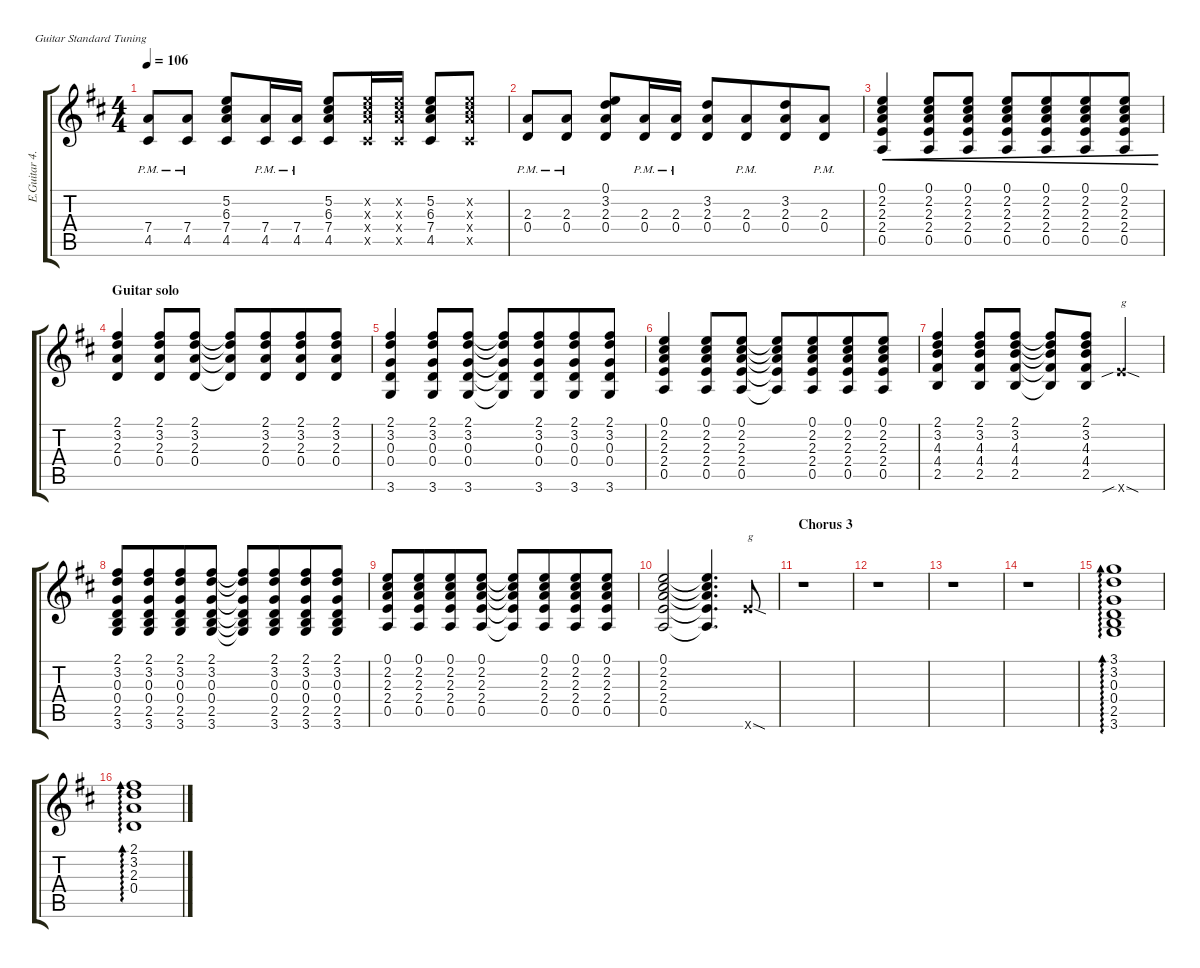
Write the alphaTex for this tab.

\defaultSystemsLayout 4
\hideDynamics
\track ("E.Guitar 4." "E.Guitar 4.") {defaultSystemsLayout 4 instrument overdrivenguitar}
\staff {score tabs}
\tuning (E4 B3 G3 D3 A2 E2)
\ts (4 4)
\tempo 106
\clef g2
\ks d
(4.5{pm acc #} 7.4{pm acc forcenatural}).8{dy mf beam Up beam merge} (4.5{pm acc #} 7.4{pm acc forcenatural}).8{beam Up beam split} (4.5{acc #} 5.2{acc forcenatural} 7.4{acc forcenatural} 6.3{acc #}).8{beam Up beam merge} (4.5{pm acc #} 7.4{pm acc forcenatural}).16{beam Up} (4.5{pm acc #} 7.4{pm acc forcenatural}).16{beam Up} (4.5{acc #} 5.2{acc forcenatural} 7.4{acc forcenatural} 6.3{acc #}).8{beam Up beam merge} (4.5{x acc #} 5.2{x acc forcenatural} 7.4{x acc forcenatural} 6.3{x acc #}).16{beam Up beam merge} (4.5{x acc #} 5.2{x acc forcenatural} 7.4{x acc forcenatural} 6.3{x acc #}).16{beam Up beam split} (4.5{acc #} 5.2{acc forcenatural} 7.4{acc forcenatural} 6.3{acc #}).8{beam Up beam merge} (4.5{x acc #} 5.2{x acc forcenatural} 7.4{x acc forcenatural} 6.3{x acc #}).8{beam Up beam merge} |
(0.4{pm acc forcenatural} 2.3{pm acc forcenatural}).8{beam Up beam merge} (0.4{pm acc forcenatural} 2.3{pm acc forcenatural}).8{beam Up beam split} (0.4{acc forcenatural} 2.3{acc forcenatural} 3.2{acc forcenatural} 0.1{acc forcenatural}).8{beam Up beam merge} (0.4{pm acc forcenatural} 2.3{pm acc forcenatural}).16{beam Up} (0.4{pm acc forcenatural} 2.3{pm acc forcenatural}).16{beam Up} (0.4{acc forcenatural} 2.3{acc forcenatural} 3.2{acc forcenatural}).8{beam Up beam merge} (0.4{pm acc forcenatural} 2.3{pm acc forcenatural}).8{beam Up beam merge} (0.4{acc forcenatural} 2.3{acc forcenatural} 3.2{acc forcenatural}).8{beam Up beam merge} (0.4{pm acc forcenatural} 2.3{pm acc forcenatural}).8{beam Up} |
(0.5{acc forcenatural} 2.4{acc forcenatural} 2.3{acc forcenatural} 2.2{acc #} 0.1{acc forcenatural}).4{cre beam Up} (0.5{acc forcenatural} 2.4{acc forcenatural} 2.2{acc #} 2.3{acc forcenatural} 0.1{acc forcenatural}).8{cre beam Up} (0.5{acc forcenatural} 2.4{acc forcenatural} 2.2{acc #} 2.3{acc forcenatural} 0.1{acc forcenatural}).8{cre beam Up} (0.5{acc forcenatural} 2.4{acc forcenatural} 2.2{acc #} 2.3{acc forcenatural} 0.1{acc forcenatural}).8{cre beam Up beam merge} (0.5{acc forcenatural} 2.4{acc forcenatural} 2.2{acc #} 2.3{acc forcenatural} 0.1{acc forcenatural}).8{cre beam Up beam merge} (0.5{acc forcenatural} 2.4{acc forcenatural} 2.2{acc #} 2.3{acc forcenatural} 0.1{acc forcenatural}).8{cre beam Up beam merge} (0.5{acc forcenatural} 2.4{acc forcenatural} 2.2{acc #} 2.3{acc forcenatural} 0.1{acc forcenatural}).8{cre beam Up} |
\section ("" "Guitar solo")
(0.4{acc forcenatural} 2.3{acc forcenatural} 3.2{acc forcenatural} 2.1{acc #}).4{beam Up beam merge} (0.4{acc forcenatural} 2.3{acc forcenatural} 3.2{acc forcenatural} 2.1{acc #}).8{beam Up beam merge} (0.4{acc forcenatural} 2.3{acc forcenatural} 3.2{acc forcenatural} 2.1{acc #}).8{beam Up beam split} (0.4{t acc forcenatural} 2.3{t acc forcenatural} 3.2{t acc forcenatural} 2.1{t acc #}).8{beam Up beam merge} (0.4{acc forcenatural} 2.3{acc forcenatural} 3.2{acc forcenatural} 2.1{acc #}).8{beam Up beam merge} (0.4{acc forcenatural} 2.3{acc forcenatural} 3.2{acc forcenatural} 2.1{acc #}).8{beam Up beam merge} (0.4{acc forcenatural} 2.3{acc forcenatural} 3.2{acc forcenatural} 2.1{acc #}).8{beam Up} |
(3.6{acc forcenatural} 0.4{acc forcenatural} 0.3{acc forcenatural} 3.2{acc forcenatural} 2.1{acc #}).4{beam Up beam merge} (3.6{acc forcenatural} 0.4{acc forcenatural} 0.3{acc forcenatural} 3.2{acc forcenatural} 2.1{acc #}).8{beam Up beam merge} (3.6{acc forcenatural} 0.4{acc forcenatural} 0.3{acc forcenatural} 3.2{acc forcenatural} 2.1{acc #}).8{beam Up} (3.6{t acc forcenatural} 0.4{t acc forcenatural} 0.3{t acc forcenatural} 3.2{t acc forcenatural} 2.1{t acc #}).8{beam Up beam merge} (3.6{acc forcenatural} 0.4{acc forcenatural} 0.3{acc forcenatural} 3.2{acc forcenatural} 2.1{acc #}).8{beam Up beam merge} (3.6{acc forcenatural} 0.4{acc forcenatural} 0.3{acc forcenatural} 3.2{acc forcenatural} 2.1{acc #}).8{beam Up beam merge} (3.6{acc forcenatural} 0.4{acc forcenatural} 0.3{acc forcenatural} 3.2{acc forcenatural} 2.1{acc #}).8{beam Up} |
(0.5{acc forcenatural} 2.4{acc forcenatural} 2.3{acc forcenatural} 0.1{acc forcenatural} 2.2{acc #}).4{beam Up beam merge} (0.5{acc forcenatural} 2.4{acc forcenatural} 2.3{acc forcenatural} 0.1{acc forcenatural} 2.2{acc #}).8{beam Up beam merge} (0.5{acc forcenatural} 2.4{acc forcenatural} 2.3{acc forcenatural} 0.1{acc forcenatural} 2.2{acc #}).8{beam Up beam split} (0.5{t acc forcenatural} 2.4{t acc forcenatural} 2.3{t acc forcenatural} 0.1{t acc forcenatural} 2.2{t acc #}).8{beam Up beam merge} (0.5{acc forcenatural} 2.4{acc forcenatural} 2.3{acc forcenatural} 0.1{acc forcenatural} 2.2{acc #}).8{beam Up beam merge} (0.5{acc forcenatural} 2.4{acc forcenatural} 2.3{acc forcenatural} 0.1{acc forcenatural} 2.2{acc #}).8{beam Up beam merge} (0.5{acc forcenatural} 2.4{acc forcenatural} 2.3{acc forcenatural} 0.1{acc forcenatural} 2.2{acc #}).8{beam Up beam split} |
(2.5{acc forcenatural} 4.4{acc #} 4.3{acc forcenatural} 3.2{acc forcenatural} 2.1{acc #}).4{beam Up beam merge} (2.5{acc forcenatural} 4.4{acc #} 4.3{acc forcenatural} 3.2{acc forcenatural} 2.1{acc #}).8{beam Up beam merge} (2.5{acc forcenatural} 4.4{acc #} 4.3{acc forcenatural} 3.2{acc forcenatural} 2.1{acc #}).8{beam Up} (2.5{t acc forcenatural} 4.4{t acc #} 4.3{t acc forcenatural} 3.2{t acc forcenatural} 2.1{t acc #}).8{beam Up beam merge} (2.5{acc forcenatural} 4.4{acc #} 4.3{acc forcenatural} 3.2{acc forcenatural} 2.1{acc #}).8{beam Up beam merge} 12.6{sib sod x acc forcenatural}.4{txt "g" beam Up} |
(3.6{acc forcenatural} 0.4{acc forcenatural} 0.3{acc forcenatural} 3.2{acc forcenatural} 2.1{acc #} 2.5{acc forcenatural}).8{beam Up beam merge} (3.6{acc forcenatural} 0.4{acc forcenatural} 0.3{acc forcenatural} 3.2{acc forcenatural} 2.1{acc #} 2.5{acc forcenatural}).8{beam Up beam merge} (3.6{acc forcenatural} 0.4{acc forcenatural} 0.3{acc forcenatural} 3.2{acc forcenatural} 2.1{acc #} 2.5{acc forcenatural}).8{beam Up beam merge} (3.6{acc forcenatural} 0.4{acc forcenatural} 0.3{acc forcenatural} 3.2{acc forcenatural} 2.1{acc #} 2.5{acc forcenatural}).8{beam Up} (3.6{t acc forcenatural} 0.4{t acc forcenatural} 0.3{t acc forcenatural} 3.2{t acc forcenatural} 2.1{t acc #} 2.5{t acc forcenatural}).8{beam Up beam merge} (3.6{acc forcenatural} 0.4{acc forcenatural} 0.3{acc forcenatural} 3.2{acc forcenatural} 2.1{acc #} 2.5{acc forcenatural}).8{beam Up beam merge} (3.6{acc forcenatural} 0.4{acc forcenatural} 0.3{acc forcenatural} 3.2{acc forcenatural} 2.1{acc #} 2.5{acc forcenatural}).8{beam Up beam merge} (3.6{acc forcenatural} 0.4{acc forcenatural} 0.3{acc forcenatural} 3.2{acc forcenatural} 2.1{acc #} 2.5{acc forcenatural}).8{beam Up} |
(0.5{acc forcenatural} 2.4{acc forcenatural} 2.3{acc forcenatural} 0.1{acc forcenatural} 2.2{acc #}).8{beam Up beam merge} (0.5{acc forcenatural} 2.4{acc forcenatural} 2.3{acc forcenatural} 0.1{acc forcenatural} 2.2{acc #}).8{beam Up beam merge} (0.5{acc forcenatural} 2.4{acc forcenatural} 2.3{acc forcenatural} 0.1{acc forcenatural} 2.2{acc #}).8{beam Up beam merge} (0.5{acc forcenatural} 2.4{acc forcenatural} 2.3{acc forcenatural} 0.1{acc forcenatural} 2.2{acc #}).8{beam Up beam split} (0.5{t acc forcenatural} 2.4{t acc forcenatural} 2.3{t acc forcenatural} 0.1{t acc forcenatural} 2.2{t acc #}).8{beam Up beam merge} (0.5{acc forcenatural} 2.4{acc forcenatural} 2.3{acc forcenatural} 0.1{acc forcenatural} 2.2{acc #}).8{beam Up beam merge} (0.5{acc forcenatural} 2.4{acc forcenatural} 2.3{acc forcenatural} 0.1{acc forcenatural} 2.2{acc #}).8{beam Up beam merge} (0.5{acc forcenatural} 2.4{acc forcenatural} 2.3{acc forcenatural} 0.1{acc forcenatural} 2.2{acc #}).8{beam Up beam split} |
(0.5{acc forcenatural} 2.4{acc forcenatural} 2.3{acc forcenatural} 0.1{acc forcenatural} 2.2{acc #}).2{beam Up beam split} (0.5{t acc forcenatural} 2.4{t acc forcenatural} 2.3{t acc forcenatural} 0.1{t acc forcenatural} 2.2{t acc #}).4{d beam Up} 12.6{sod x acc forcenatural}.8{txt "g" beam Up} |
\section ("" "Chorus 3")
r.1{beam Down} |
r.1{beam Down} |
r.1{beam Down} |
r.1{beam Down} |
(3.6{acc forcenatural} 0.4{acc forcenatural} 0.3{acc forcenatural} 3.2{acc forcenatural} 3.1{acc forcenatural} 2.5{acc forcenatural}).1{ad 0 beam Up} |
(2.1{acc #} 3.2{acc forcenatural} 2.3{acc forcenatural} 0.4{acc forcenatural}).1{ad 0 beam Up}
